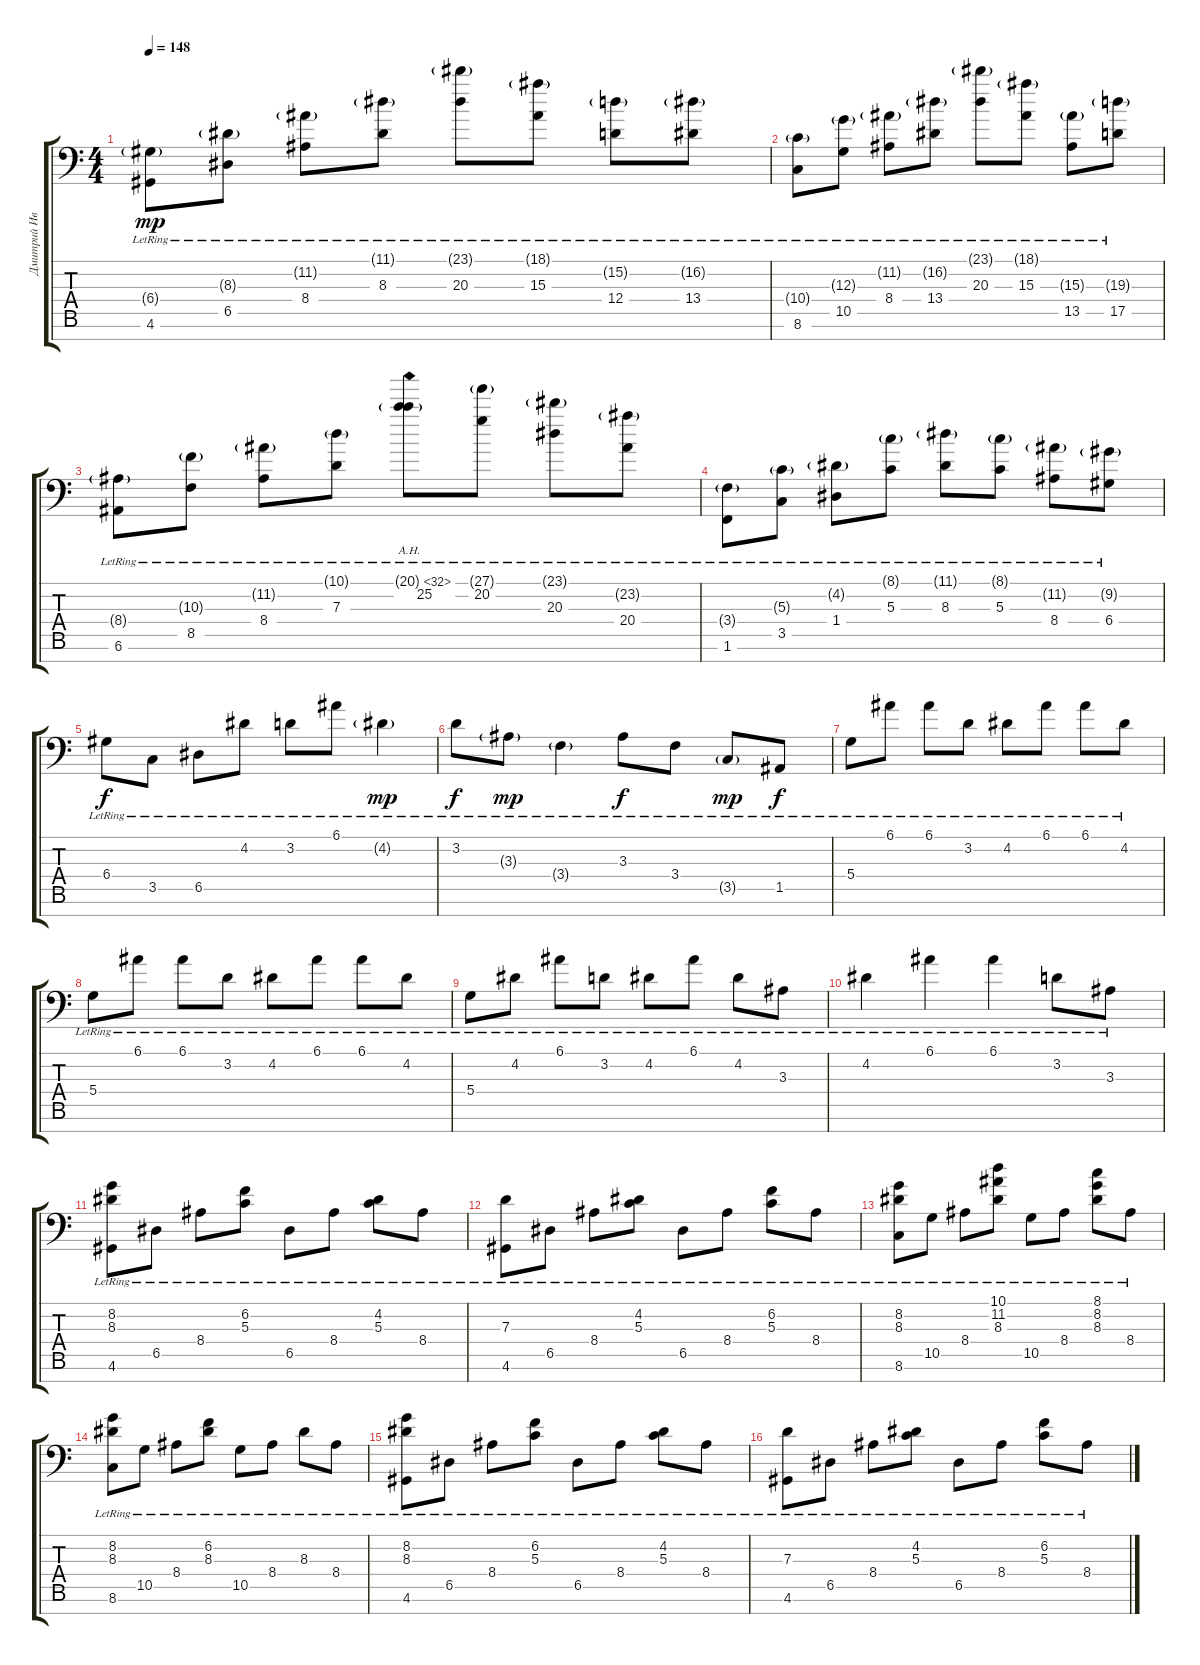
\track ("Дмитрий Иванов" "Дмитрий Ив") {instrument brightacousticpiano}
\staff {score tabs}
\tuning (E4 B3 G3 D3 A2 E2 A1) {hide}
\ts (4 4)
\tempo 148
\clef f4
\ks c
(6.4{g lr} 4.6{lr}).8{dy mp} (8.3{g lr} 6.5{lr}).8 (11.2{g lr} 8.4{lr}).8 (11.1{g lr} 8.3{lr}).8 (23.1{g lr} 20.3{lr}).8 (18.1{g lr} 15.3{lr}).8 (15.2{g lr} 12.4{lr}).8 (16.2{g lr} 13.4{lr}).8 |
(10.4{g lr} 8.6{lr}).8 (12.3{g lr} 10.5{lr}).8 (11.2{g lr} 8.4{lr}).8 (16.2{g lr} 13.4{lr}).8 (23.1{g lr} 20.3{lr}).8 (18.1{g lr} 15.3{lr}).8 (15.3{g lr} 13.5{lr}).8 (19.3{g lr} 17.5{lr}).8 |
(8.4{g lr} 6.6{lr}).8 (10.3{g lr} 8.5{lr}).8 (11.2{g lr} 8.4{lr}).8 (10.1{g lr} 7.3{lr}).8 (20.1{ah 12 g lr} 25.2{lr}).8 (27.1{g lr} 20.2{lr}).8 (23.1{g lr} 20.3{lr}).8 (23.2{g lr} 20.4{lr}).8 |
(3.4{g lr} 1.6{lr}).8 (5.3{g lr} 3.5{lr}).8 (4.2{g lr} 1.4{lr}).8 (8.1{g lr} 5.3{lr}).8 (11.1{g lr} 8.3{lr}).8 (8.1{g lr} 5.3{lr}).8 (11.2{g lr} 8.4).8 (9.2{g lr} 6.4{lr}).8 |
6.4{lr}.8{dy f} 3.5{lr}.8 6.5{lr}.8 4.2{lr}.8 3.2{lr}.8 6.1{lr}.8 4.2{g lr}.4{dy mp} |
3.2{lr}.8{dy f} 3.3{g lr}.8{dy mp} 3.4{g lr}.4 3.3{lr}.8{dy f} 3.4{lr}.8 3.5{g lr}.8{dy mp} 1.5{lr}.8{dy f} |
5.4{lr}.8 6.1{lr}.8 6.1{lr}.8 3.2{lr}.8 4.2{lr}.8 6.1{lr}.8 6.1{lr}.8 4.2{lr}.8 |
5.4{lr}.8 6.1{lr}.8 6.1{lr}.8 3.2{lr}.8 4.2{lr}.8 6.1{lr}.8 6.1{lr}.8 4.2{lr}.8 |
5.4{lr}.8 4.2{lr}.8 6.1{lr}.8 3.2{lr}.8 4.2{lr}.8 6.1{lr}.8 4.2{lr}.8 3.3{lr}.8 |
4.2{lr}.4 6.1{lr}.4 6.1{lr}.4 3.2{lr}.8 3.3{lr}.8 |
(8.2{lr} 8.3{lr} 4.6{lr}).8 6.5{lr}.8 8.4{lr}.8 (6.2{lr} 5.3{lr}).8 6.5{lr}.8 8.4{lr}.8 (4.2{lr} 5.3{lr}).8 8.4{lr}.8 |
(7.3{lr} 4.6{lr}).8 6.5{lr}.8 8.4{lr}.8 (4.2{lr} 5.3{lr}).8 6.5{lr}.8 8.4{lr}.8 (6.2{lr} 5.3{lr}).8 8.4{lr}.8 |
(8.2{lr} 8.3{lr} 8.6{lr}).8 10.5{lr}.8 8.4{lr}.8 (10.1{lr} 11.2{lr} 8.3{lr}).8 10.5{lr}.8 8.4{lr}.8 (8.1{lr} 8.2{lr} 8.3{lr}).8 8.4{lr}.8 |
(8.2 8.3 8.6{lr}).8 10.5{lr}.8 8.4{lr}.8 (6.2 8.3{lr}).8 10.5{lr}.8 8.4{lr}.8 8.3{lr}.8 8.4{lr}.8 |
(8.2{lr} 8.3{lr} 4.6{lr}).8 6.5{lr}.8 8.4{lr}.8 (6.2{lr} 5.3{lr}).8 6.5{lr}.8 8.4{lr}.8 (4.2{lr} 5.3{lr}).8 8.4{lr}.8 |
(7.3{lr} 4.6{lr}).8 6.5{lr}.8 8.4{lr}.8 (4.2{lr} 5.3{lr}).8 6.5{lr}.8 8.4{lr}.8 (6.2{lr} 5.3{lr}).8 8.4{lr}.8
